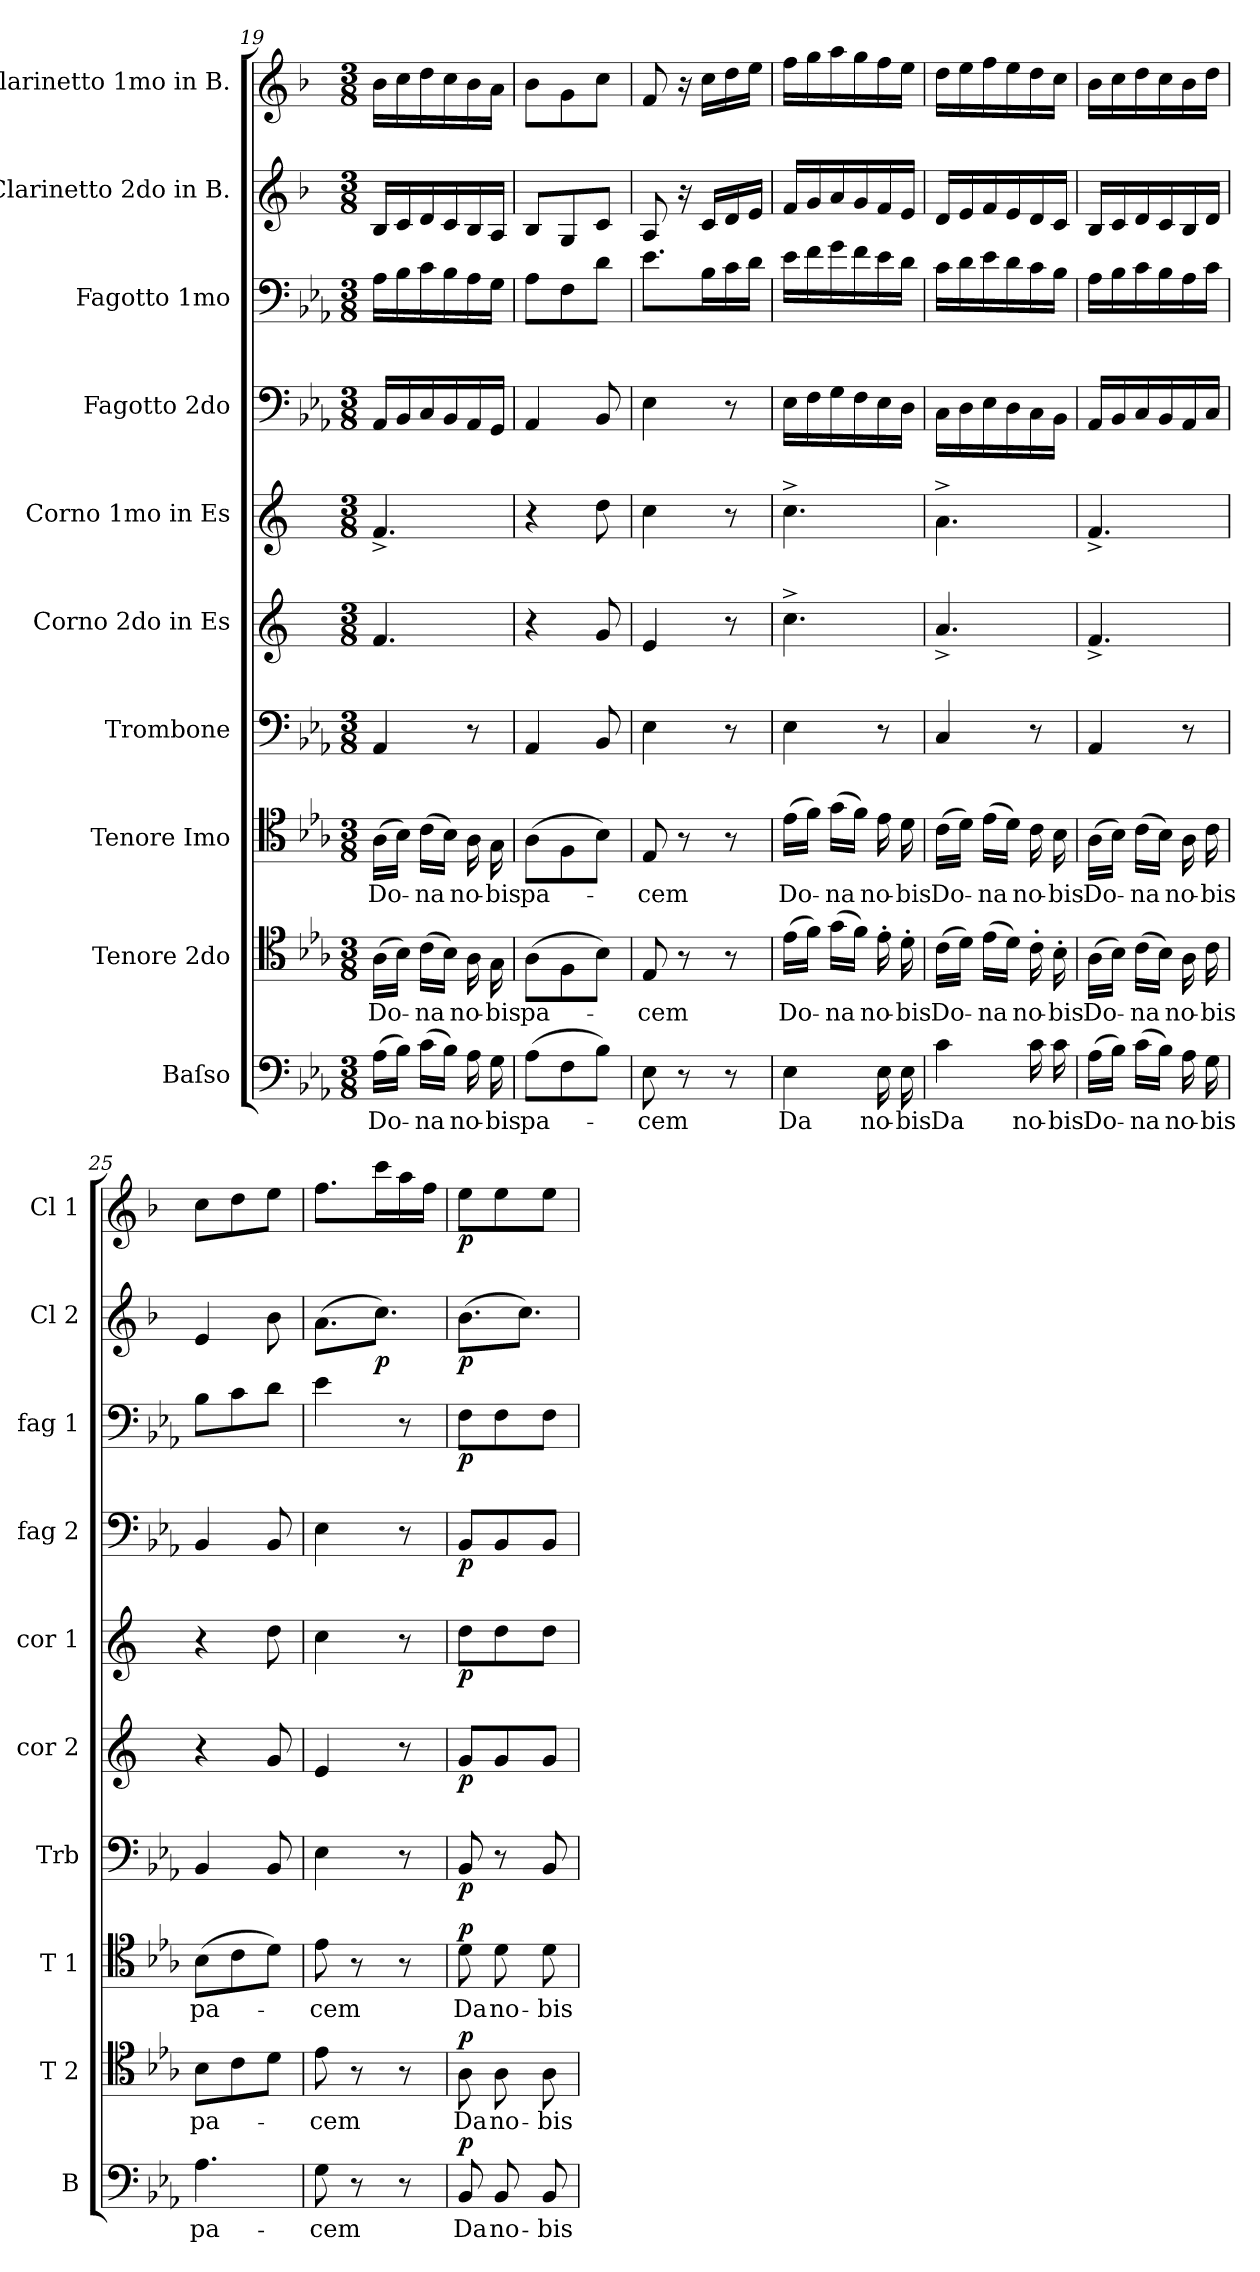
**kern	**text	**dynam	**kern	**text	**dynam	**kern	**text	**dynam	**kern	**dynam	**kern	**dynam	**kern	**dynam	**kern	**dynam	**kern	**dynam	**kern	**dynam	**kern	**dynam
*part10	*part10	*part10	*part9	*part9	*part9	*part8	*part8	*part8	*part7	*part7	*part6	*part6	*part5	*part5	*part4	*part4	*part3	*part3	*part2	*part2	*part1	*part1
*staff10	*staff10	*staff10	*staff9	*staff9	*staff9	*staff8	*staff8	*staff8	*staff7	*staff7	*staff6	*staff6	*staff5	*staff5	*staff4	*staff4	*staff3	*staff3	*staff2	*staff2	*staff1	*staff1
*I"Baſso	*	*	*I"Tenore 2do	*	*	*I"Tenore Imo	*	*	*I"Trombone	*	*I"Corno 2do in Es	*	*I"Corno 1mo in Es	*	*I"Fagotto 2do	*	*I"Fagotto 1mo	*	*I"Clarinetto 2do in B.	*	*I"Clarinetto 1mo in B.	*
*I'B	*	*	*I'T 2	*	*	*I'T 1	*	*	*I'Trb	*	*I'cor 2	*	*I'cor 1	*	*I'fag 2	*	*I'fag 1	*	*I'Cl 2	*	*I'Cl 1	*
*clefF4	*	*	*clefC4	*	*	*clefC4	*	*	*clefF4	*	*clefG2	*	*clefG2	*	*clefF4	*	*clefF4	*	*clefG2	*	*clefG2	*
*	*	*	*	*	*	*	*	*	*	*	*ITrd5c9	*	*ITrd5c9	*	*	*	*	*	*ITrd1c2	*	*ITrd1c2	*
*k[b-e-a-]	*	*	*k[b-e-a-]	*	*	*k[b-e-a-]	*	*	*k[b-e-a-]	*	*k[b-e-a-]	*	*k[b-e-a-]	*	*k[b-e-a-]	*	*k[b-e-a-]	*	*k[b-e-a-]	*	*k[b-e-a-]	*
*M3/8	*	*	*M3/8	*	*	*M3/8	*	*	*M3/8	*	*M3/8	*	*M3/8	*	*M3/8	*	*M3/8	*	*M3/8	*	*M3/8	*
=19	=19	=19	=19	=19	=19	=19	=19	=19	=19	=19	=19	=19	=19	=19	=19	=19	=19	=19	=19	=19	=19	=19
(16A-\LL	Do-	.	(16A-\LL	Do-	.	(16A-\LL	Do-	.	4AA-/	.	4.A-/	.	4.A-^>/	.	16AA-/LL	.	16A-\LL	.	16A-/LL	.	16a-\LL	.
16B-\JJ)	.	.	16B-\JJ)	.	.	16B-\JJ)	.	.	.	.	.	.	.	.	16BB-/	.	16B-\	.	16B-/	.	16b-\	.
(16c\LL	-na	.	(16c\LL	-na	.	(16c\LL	-na	.	.	.	.	.	.	.	16C/	.	16c\	.	16c/	.	16cc\	.
16B-\JJ)	.	.	16B-\JJ)	.	.	16B-\JJ)	.	.	.	.	.	.	.	.	16BB-/	.	16B-\	.	16B-/	.	16b-\	.
16A-\	no-	.	16A-\	no-	.	16A-\	no-	.	8r	.	.	.	.	.	16AA-/	.	16A-\	.	16A-/	.	16a-\	.
16G\	-bis	.	16G\	-bis	.	16G\	-bis	.	.	.	.	.	.	.	16GG/JJ	.	16G\JJ	.	16G/JJ	.	16g\JJ	.
=20	=20	=20	=20	=20	=20	=20	=20	=20	=20	=20	=20	=20	=20	=20	=20	=20	=20	=20	=20	=20	=20	=20
(8A-\L	pa-	.	(8A-\L	pa-	.	(8A-\L	pa-	.	4AA-/	.	4r	.	4r	.	4AA-/	.	8A-\L	.	8A-/L	.	8a-\L	.
8F\	.	.	8F\	.	.	8F\	.	.	.	.	.	.	.	.	.	.	8F\	.	8F/	.	8f\	.
8B-\J)	.	.	8B-\J)	.	.	8B-\J)	.	.	8BB-/	.	8B-/	.	8f\	.	8BB-/	.	8d\J	.	8B-/J	.	8b-\J	.
=21	=21	=21	=21	=21	=21	=21	=21	=21	=21	=21	=21	=21	=21	=21	=21	=21	=21	=21	=21	=21	=21	=21
8E-\	-cem	.	8E-/	-cem	.	8E-/	-cem	.	4E-\	.	4G/	.	4e-\	.	4E-\	.	8.e-\L	.	8G/	.	8e-/	.
8r	.	.	8r	.	.	8r	.	.	.	.	.	.	.	.	.	.	.	.	16r	.	16r	.
.	.	.	.	.	.	.	.	.	.	.	.	.	.	.	.	.	16B-\L	.	16B-/LL	.	16b-\LL	.
8r	.	.	8r	.	.	8r	.	.	8r	.	8r	.	8r	.	8r	.	16c\	.	16c/	.	16cc\	.
.	.	.	.	.	.	.	.	.	.	.	.	.	.	.	.	.	16d\JJ	.	16d/JJ	.	16dd\JJ	.
=22	=22	=22	=22	=22	=22	=22	=22	=22	=22	=22	=22	=22	=22	=22	=22	=22	=22	=22	=22	=22	=22	=22
4E-\	Da	.	(16e-\LL	Do-	.	(16e-\LL	Do-	.	4E-\	.	4.e-^>\	.	4.e-^\	.	16E-\LL	.	16e-\LL	.	16e-/LL	.	16ee-\LL	.
.	.	.	16f\JJ)	.	.	16f\JJ)	.	.	.	.	.	.	.	.	16F\	.	16f\	.	16f/	.	16ff\	.
.	.	.	(16g\LL	-na	.	(16g\LL	-na	.	.	.	.	.	.	.	16G\	.	16g\	.	16g/	.	16gg\	.
.	.	.	16f\JJ)	.	.	16f\JJ)	.	.	.	.	.	.	.	.	16F\	.	16f\	.	16f/	.	16ff\	.
16E-\	no-	.	16e-'\	no-	.	16e-\	no-	.	8r	.	.	.	.	.	16E-\	.	16e-\	.	16e-/	.	16ee-\	.
16E-\	-bis	.	16d'\	-bis	.	16d\	-bis	.	.	.	.	.	.	.	16D\JJ	.	16d\JJ	.	16d/JJ	.	16dd\JJ	.
=23	=23	=23	=23	=23	=23	=23	=23	=23	=23	=23	=23	=23	=23	=23	=23	=23	=23	=23	=23	=23	=23	=23
4c\	Da	.	(16c\LL	Do-	.	(16c\LL	Do-	.	4C/	.	4.c^>/	.	4.c^\	.	16C\LL	.	16c\LL	.	16c/LL	.	16cc\LL	.
.	.	.	16d\JJ)	.	.	16d\JJ)	.	.	.	.	.	.	.	.	16D\	.	16d\	.	16d/	.	16dd\	.
.	.	.	(16e-\LL	-na	.	(16e-\LL	-na	.	.	.	.	.	.	.	16E-\	.	16e-\	.	16e-/	.	16ee-\	.
.	.	.	16d\JJ)	.	.	16d\JJ)	.	.	.	.	.	.	.	.	16D\	.	16d\	.	16d/	.	16dd\	.
16c\	no-	.	16c'\	no-	.	16c\	no-	.	8r	.	.	.	.	.	16C\	.	16c\	.	16c/	.	16cc\	.
16c\	-bis	.	16B-'\	-bis	.	16B-\	-bis	.	.	.	.	.	.	.	16BB-\JJ	.	16B-\JJ	.	16B-/JJ	.	16b-\JJ	.
=24	=24	=24	=24	=24	=24	=24	=24	=24	=24	=24	=24	=24	=24	=24	=24	=24	=24	=24	=24	=24	=24	=24
(16A-\LL	Do-	.	(16A-\LL	Do-	.	(16A-\LL	Do-	.	4AA-/	.	4.A-^>/	.	4.A-^>/	.	16AA-/LL	.	16A-\LL	.	16A-/LL	.	16a-\LL	.
16B-\JJ)	.	.	16B-\JJ)	.	.	16B-\JJ)	.	.	.	.	.	.	.	.	16BB-/	.	16B-\	.	16B-/	.	16b-\	.
(16c\LL	-na	.	(16c\LL	-na	.	(16c\LL	-na	.	.	.	.	.	.	.	16C/	.	16c\	.	16c/	.	16cc\	.
16B-\JJ)	.	.	16B-\JJ)	.	.	16B-\JJ)	.	.	.	.	.	.	.	.	16BB-/	.	16B-\	.	16B-/	.	16b-\	.
16A-\	no-	.	16A-\	no-	.	16A-\	no-	.	8r	.	.	.	.	.	16AA-/	.	16A-\	.	16A-/	.	16a-\	.
16G\	-bis	.	16c\	-bis	.	16c\	-bis	.	.	.	.	.	.	.	16C/JJ	.	16c\JJ	.	16c/JJ	.	16cc\JJ	.
=25	=25	=25	=25	=25	=25	=25	=25	=25	=25	=25	=25	=25	=25	=25	=25	=25	=25	=25	=25	=25	=25	=25
4.A-\	pa-	.	8B-\L	pa-	.	(8B-\L	pa-	.	4BB-/	.	4r	.	4r	.	4BB-/	.	8B-\L	.	4d/	.	8b-\L	.
.	.	.	8c\	.	.	8c\	.	.	.	.	.	.	.	.	.	.	8c\	.	.	.	8cc\	.
.	.	.	8d\J	.	.	8d\J)	.	.	8BB-/	.	8B-/	.	8f\	.	8BB-/	.	8d\J	.	8a-\	.	8dd\J	.
=26	=26	=26	=26	=26	=26	=26	=26	=26	=26	=26	=26	=26	=26	=26	=26	=26	=26	=26	=26	=26	=26	=26
8G\	-cem	.	8e-\	-cem	.	8e-\	-cem	.	4E-\	.	4G/	.	4e-\	.	4E-\	.	4e-\	.	(8.g\L	.	8.ee-\L	.
8r	.	.	8r	.	.	8r	.	.	.	.	.	.	.	.	.	.	.	.	.	.	.	.
!	!	!	!	!	!	!	!	!	!	!	!	!	!	!	!	!	!	!	!	!LO:DY:b	!	!
.	.	.	.	.	.	.	.	.	.	.	.	.	.	.	.	.	.	.	8.b-\J)	p.	16bb-\L	.
8r	.	.	8r	.	.	8r	.	.	8r	.	8r	.	8r	.	8r	.	8r	.	.	.	16gg\	.
.	.	.	.	.	.	.	.	.	.	.	.	.	.	.	.	.	.	.	.	.	16ee-\JJ	.
=27	=27	=27	=27	=27	=27	=27	=27	=27	=27	=27	=27	=27	=27	=27	=27	=27	=27	=27	=27	=27	=27	=27
!	!	!LO:DY:b	!	!	!LO:DY:b	!	!	!LO:DY:b	!	!LO:DY:b	!	!LO:DY:b	!	!LO:DY:b	!	!LO:DY:b	!	!LO:DY:b	!	!LO:DY:b	!	!LO:DY:b
8BB-/	Da	p	8A-\	Da	p	8d\	Da	p.	8BB-/	p	8B-/L	p.	8f\L	p.	8BB-/L	p.	8F\L	p	(8.a-\L	p	8dd\L	p
8BB-/	no-	.	8A-\	no-	.	8d\	no-	.	8r	.	8B-/	.	8f\	.	8BB-/	.	8F\	.	.	.	8dd\	.
.	.	.	.	.	.	.	.	.	.	.	.	.	.	.	.	.	.	.	8.b-\J)	.	.	.
8BB-/	-bis	.	8A-\	-bis	.	8d\	-bis	.	8BB-/	.	8B-/J	.	8f\J	.	8BB-/J	.	8F\J	.	.	.	8dd\J	.
=	=	=	=	=	=	=	=	=	=	=	=	=	=	=	=	=	=	=	=	=	=	=
*-	*-	*-	*-	*-	*-	*-	*-	*-	*-	*-	*-	*-	*-	*-	*-	*-	*-	*-	*-	*-	*-	*-
